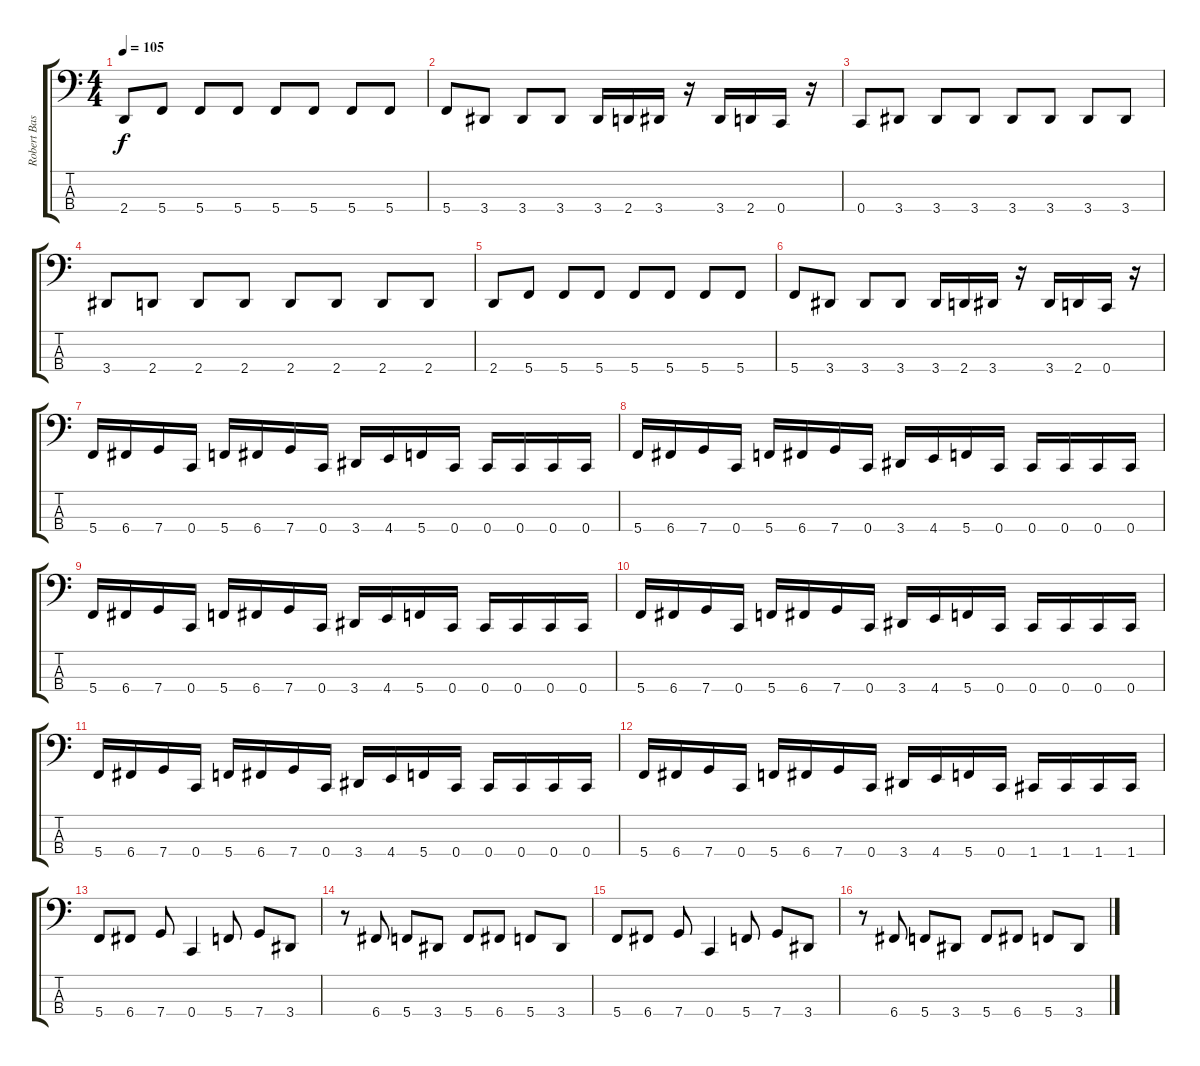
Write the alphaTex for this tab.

\track ("Robert Bass" "Robert Bas") {instrument electricbassfinger}
\staff {score tabs}
\tuning (F2 C2 G1 C1) {hide}
\ts (4 4)
\tempo 105
\clef f4
\ks c
2.4.8{dy f} 5.4.8 5.4.8 5.4.8 5.4.8 5.4.8 5.4.8 5.4.8 |
5.4.8 3.4.8 3.4.8 3.4.8 3.4.16 2.4.16 3.4.16 r.16 3.4.16 2.4.16 0.4.16 r.16 |
0.4.8 3.4.8 3.4.8 3.4.8 3.4.8 3.4.8 3.4.8 3.4.8 |
3.4.8 2.4.8 2.4.8 2.4.8 2.4.8 2.4.8 2.4.8 2.4.8 |
2.4.8 5.4.8 5.4.8 5.4.8 5.4.8 5.4.8 5.4.8 5.4.8 |
5.4.8 3.4.8 3.4.8 3.4.8 3.4.16 2.4.16 3.4.16 r.16 3.4.16 2.4.16 0.4.16 r.16 |
5.4.16 6.4.16 7.4.16 0.4.16 5.4.16 6.4.16 7.4.16 0.4.16 3.4.16 4.4.16 5.4.16 0.4.16 0.4.16 0.4.16 0.4.16 0.4.16 |
5.4.16 6.4.16 7.4.16 0.4.16 5.4.16 6.4.16 7.4.16 0.4.16 3.4.16 4.4.16 5.4.16 0.4.16 0.4.16 0.4.16 0.4.16 0.4.16 |
5.4.16 6.4.16 7.4.16 0.4.16 5.4.16 6.4.16 7.4.16 0.4.16 3.4.16 4.4.16 5.4.16 0.4.16 0.4.16 0.4.16 0.4.16 0.4.16 |
5.4.16 6.4.16 7.4.16 0.4.16 5.4.16 6.4.16 7.4.16 0.4.16 3.4.16 4.4.16 5.4.16 0.4.16 0.4.16 0.4.16 0.4.16 0.4.16 |
5.4.16 6.4.16 7.4.16 0.4.16 5.4.16 6.4.16 7.4.16 0.4.16 3.4.16 4.4.16 5.4.16 0.4.16 0.4.16 0.4.16 0.4.16 0.4.16 |
5.4.16 6.4.16 7.4.16 0.4.16 5.4.16 6.4.16 7.4.16 0.4.16 3.4.16 4.4.16 5.4.16 0.4.16 1.4.16 1.4.16 1.4.16 1.4.16 |
5.4.8 6.4.8 7.4.8 0.4.4 5.4.8 7.4.8 3.4.8 |
r.8 6.4.8 5.4.8 3.4.8 5.4.8 6.4.8 5.4.8 3.4.8 |
5.4.8 6.4.8 7.4.8 0.4.4 5.4.8 7.4.8 3.4.8 |
r.8 6.4.8 5.4.8 3.4.8 5.4.8 6.4.8 5.4.8 3.4.8
